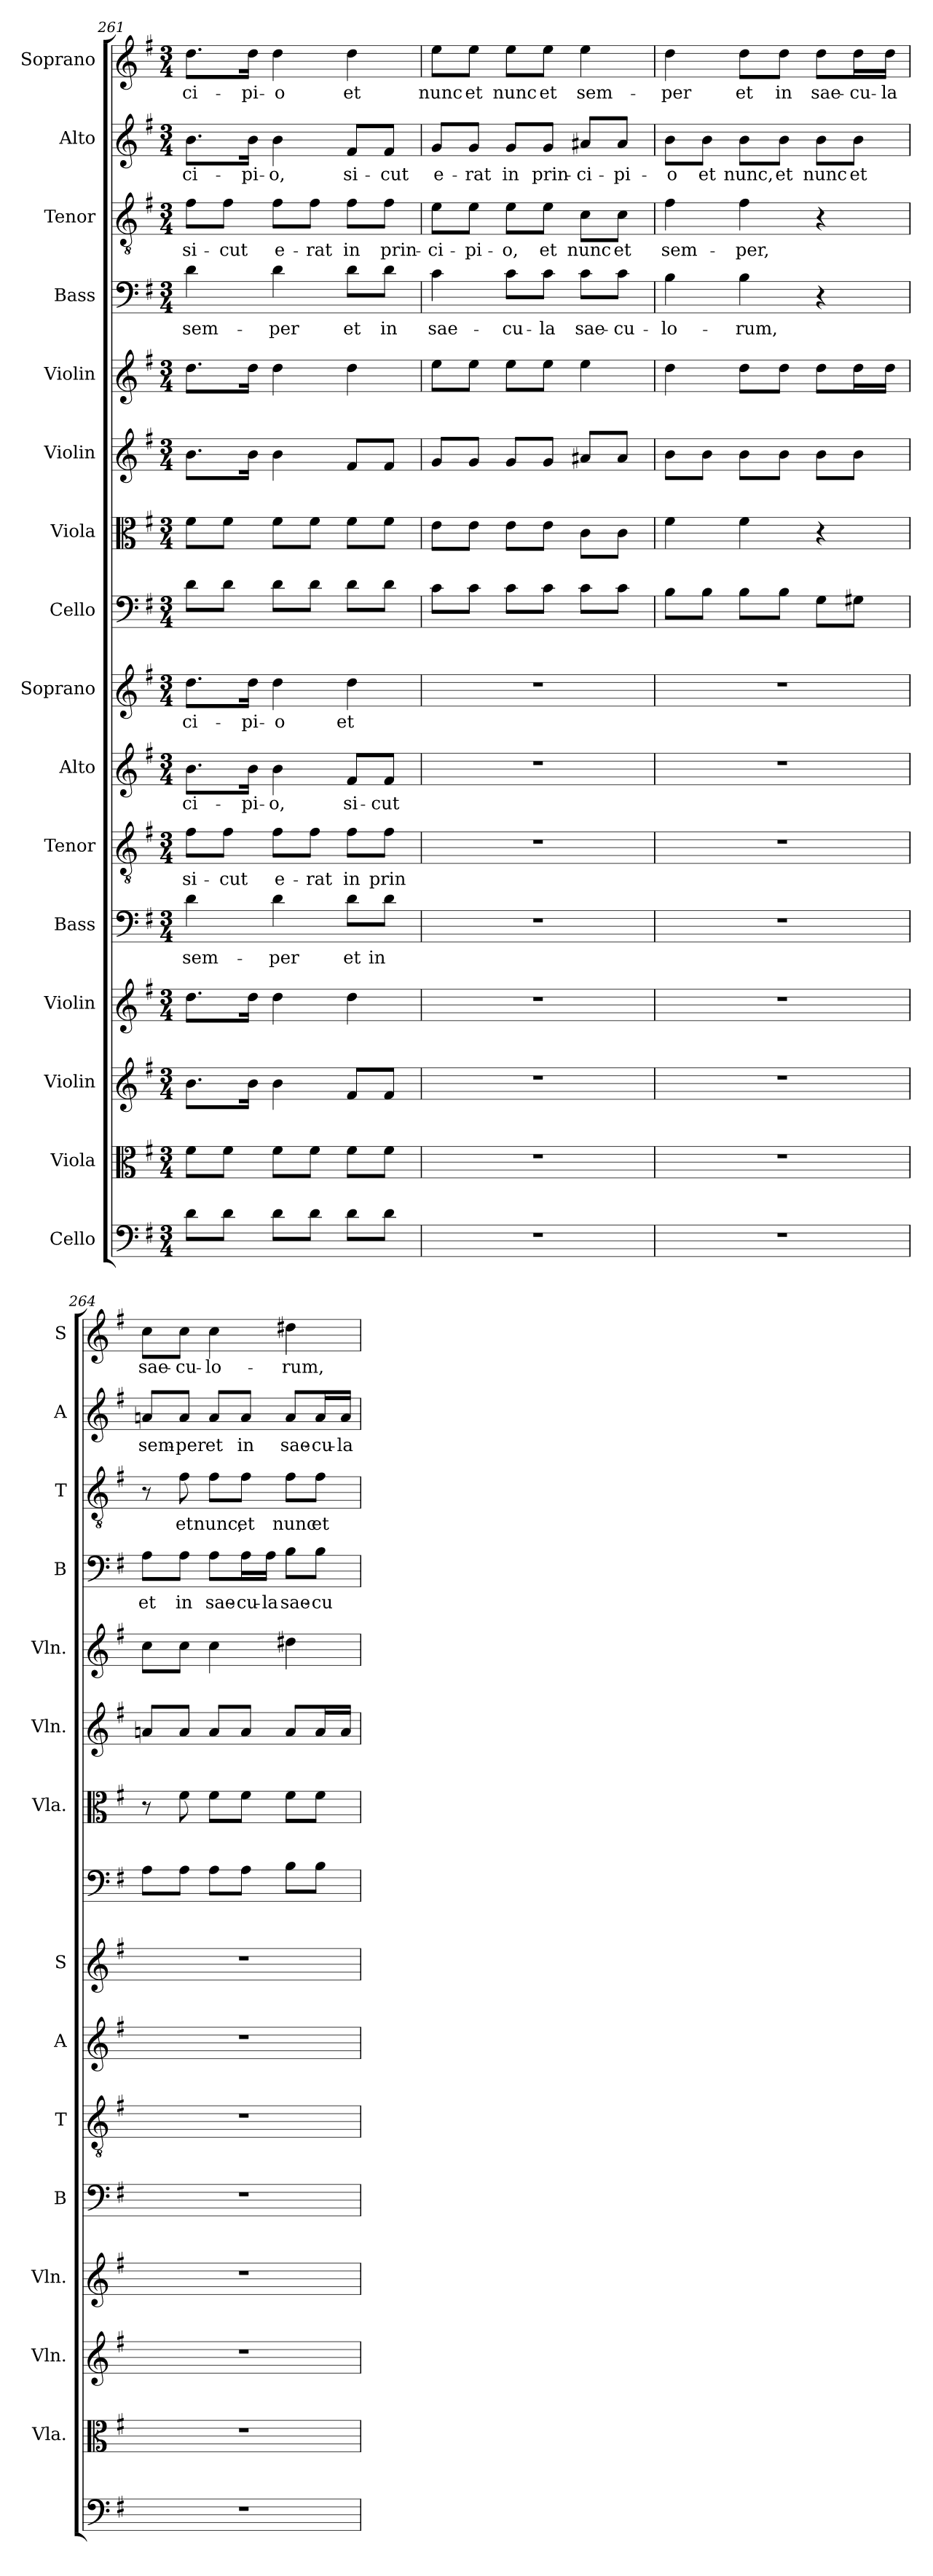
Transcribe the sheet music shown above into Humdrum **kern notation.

**kern	**kern	**kern	**kern	**kern	**text	**kern	**text	**kern	**text	**kern	**text	**kern	**kern	**kern	**kern	**kern	**text	**kern	**text	**kern	**text	**kern	**text
*part16	*part15	*part14	*part13	*part12	*part12	*part11	*part11	*part10	*part10	*part9	*part9	*part8	*part7	*part6	*part5	*part4	*part4	*part3	*part3	*part2	*part2	*part1	*part1
*staff16	*staff15	*staff14	*staff13	*staff12	*staff12	*staff11	*staff11	*staff10	*staff10	*staff9	*staff9	*staff8	*staff7	*staff6	*staff5	*staff4	*staff4	*staff3	*staff3	*staff2	*staff2	*staff1	*staff1
*I"Cello	*I"Viola	*I"Violin	*I"Violin	*I"Bass	*	*I"Tenor	*	*I"Alto	*	*I"Soprano	*	*I"Cello	*I"Viola	*I"Violin	*I"Violin	*I"Bass	*	*I"Tenor	*	*I"Alto	*	*I"Soprano	*
*	*I'Vla.	*I'Vln.	*I'Vln.	*I'B	*	*I'T	*	*I'A	*	*I'S	*	*	*I'Vla.	*I'Vln.	*I'Vln.	*I'B	*	*I'T	*	*I'A	*	*I'S	*
*clefF4	*clefC3	*clefG2	*clefG2	*clefF4	*	*clefGv2	*	*clefG2	*	*clefG2	*	*clefF4	*clefC3	*clefG2	*clefG2	*clefF4	*	*clefGv2	*	*clefG2	*	*clefG2	*
*k[f#]	*k[f#]	*k[f#]	*k[f#]	*k[f#]	*	*k[f#]	*	*k[f#]	*	*k[f#]	*	*k[f#]	*k[f#]	*k[f#]	*k[f#]	*k[f#]	*	*k[f#]	*	*k[f#]	*	*k[f#]	*
*e:	*e:	*e:	*e:	*e:	*	*e:	*	*e:	*	*e:	*	*e:	*e:	*e:	*e:	*e:	*	*e:	*	*e:	*	*e:	*
*M3/4	*M3/4	*M3/4	*M3/4	*M3/4	*	*M3/4	*	*M3/4	*	*M3/4	*	*M3/4	*M3/4	*M3/4	*M3/4	*M3/4	*	*M3/4	*	*M3/4	*	*M3/4	*
=261	=261	=261	=261	=261	=261	=261	=261	=261	=261	=261	=261	=261	=261	=261	=261	=261	=261	=261	=261	=261	=261	=261	=261
!	!	!	!	!	!LO:LY:b	!	!	!	!	!	!	!	!	!	!	!	!	!	!	!	!	!	!
!	!	!	!	!	!	!	!LO:LY:b	!	!	!	!	!	!	!	!	!	!	!	!	!	!	!	!
!	!	!	!	!	!	!	!	!	!LO:LY:b	!	!	!	!	!	!	!	!	!	!	!	!	!	!
!	!	!	!	!	!	!	!	!	!	!	!LO:LY:b	!	!	!	!	!	!	!	!	!	!	!	!
!	!	!	!	!	!	!	!	!	!	!	!	!	!	!	!	!	!LO:LY:b	!	!	!	!	!	!
!	!	!	!	!	!	!	!	!	!	!	!	!	!	!	!	!	!	!	!LO:LY:b	!	!	!	!
!	!	!	!	!	!	!	!	!	!	!	!	!	!	!	!	!	!	!	!	!	!LO:LY:b	!	!
!	!	!	!	!	!	!	!	!	!	!	!	!	!	!	!	!	!	!	!	!	!	!	!LO:LY:b
8d\L	8f#\L	8.b\L	8.dd\L	4d\	sem-	8f#\L	si-	8.b\L	-ci-	8.dd\L	-ci-	8d\L	8f#\L	8.b\L	8.dd\L	4d\	sem-	8f#\L	si-	8.b\L	-ci-	8.dd\L	-ci-
!	!	!	!	!	!	!	!LO:LY:b	!	!	!	!	!	!	!	!	!	!	!	!	!	!	!	!
!	!	!	!	!	!	!	!	!	!	!	!	!	!	!	!	!	!	!	!LO:LY:b	!	!	!	!
8d\J	8f#\J	.	.	.	.	8f#\J	-cut	.	.	.	.	8d\J	8f#\J	.	.	.	.	8f#\J	-cut	.	.	.	.
!	!	!	!	!	!	!	!	!	!LO:LY:b	!	!	!	!	!	!	!	!	!	!	!	!	!	!
!	!	!	!	!	!	!	!	!	!	!	!LO:LY:b	!	!	!	!	!	!	!	!	!	!	!	!
!	!	!	!	!	!	!	!	!	!	!	!	!	!	!	!	!	!	!	!	!	!LO:LY:b	!	!
!	!	!	!	!	!	!	!	!	!	!	!	!	!	!	!	!	!	!	!	!	!	!	!LO:LY:b
.	.	16b\Jk	16dd\Jk	.	.	.	.	16b\Jk	-pi-	16dd\Jk	-pi-	.	.	16b\Jk	16dd\Jk	.	.	.	.	16b\Jk	-pi-	16dd\Jk	-pi-
!	!	!	!	!	!LO:LY:b	!	!	!	!	!	!	!	!	!	!	!	!	!	!	!	!	!	!
!	!	!	!	!	!	!	!LO:LY:b	!	!	!	!	!	!	!	!	!	!	!	!	!	!	!	!
!	!	!	!	!	!	!	!	!	!LO:LY:b	!	!	!	!	!	!	!	!	!	!	!	!	!	!
!	!	!	!	!	!	!	!	!	!	!	!LO:LY:b	!	!	!	!	!	!	!	!	!	!	!	!
!	!	!	!	!	!	!	!	!	!	!	!	!	!	!	!	!	!LO:LY:b	!	!	!	!	!	!
!	!	!	!	!	!	!	!	!	!	!	!	!	!	!	!	!	!	!	!LO:LY:b	!	!	!	!
!	!	!	!	!	!	!	!	!	!	!	!	!	!	!	!	!	!	!	!	!	!LO:LY:b	!	!
!	!	!	!	!	!	!	!	!	!	!	!	!	!	!	!	!	!	!	!	!	!	!	!LO:LY:b
8d\L	8f#\L	4b\	4dd\	4d\	-per	8f#\L	e-	4b\	-o,	4dd\	-o	8d\L	8f#\L	4b\	4dd\	4d\	-per	8f#\L	e-	4b\	-o,	4dd\	-o
!	!	!	!	!	!	!	!LO:LY:b	!	!	!	!	!	!	!	!	!	!	!	!	!	!	!	!
!	!	!	!	!	!	!	!	!	!	!	!	!	!	!	!	!	!	!	!LO:LY:b	!	!	!	!
8d\J	8f#\J	.	.	.	.	8f#\J	-rat	.	.	.	.	8d\J	8f#\J	.	.	.	.	8f#\J	-rat	.	.	.	.
!	!	!	!	!	!LO:LY:b	!	!	!	!	!	!	!	!	!	!	!	!	!	!	!	!	!	!
!	!	!	!	!	!	!	!LO:LY:b	!	!	!	!	!	!	!	!	!	!	!	!	!	!	!	!
!	!	!	!	!	!	!	!	!	!LO:LY:b	!	!	!	!	!	!	!	!	!	!	!	!	!	!
!	!	!	!	!	!	!	!	!	!	!	!LO:LY:b	!	!	!	!	!	!	!	!	!	!	!	!
!	!	!	!	!	!	!	!	!	!	!	!	!	!	!	!	!	!LO:LY:b	!	!	!	!	!	!
!	!	!	!	!	!	!	!	!	!	!	!	!	!	!	!	!	!	!	!LO:LY:b	!	!	!	!
!	!	!	!	!	!	!	!	!	!	!	!	!	!	!	!	!	!	!	!	!	!LO:LY:b	!	!
!	!	!	!	!	!	!	!	!	!	!	!	!	!	!	!	!	!	!	!	!	!	!	!LO:LY:b
8d\L	8f#\L	8f#/L	4dd\	8d\L	et	8f#\L	in	8f#/L	si-	4dd\	et	8d\L	8f#\L	8f#/L	4dd\	8d\L	et	8f#\L	in	8f#/L	si-	4dd\	et
!	!	!	!	!	!LO:LY:b	!	!	!	!	!	!	!	!	!	!	!	!	!	!	!	!	!	!
!	!	!	!	!	!	!	!LO:LY:b	!	!	!	!	!	!	!	!	!	!	!	!	!	!	!	!
!	!	!	!	!	!	!	!	!	!LO:LY:b	!	!	!	!	!	!	!	!	!	!	!	!	!	!
!	!	!	!	!	!	!	!	!	!	!	!	!	!	!	!	!	!LO:LY:b	!	!	!	!	!	!
!	!	!	!	!	!	!	!	!	!	!	!	!	!	!	!	!	!	!	!LO:LY:b	!	!	!	!
!	!	!	!	!	!	!	!	!	!	!	!	!	!	!	!	!	!	!	!	!	!LO:LY:b	!	!
8d\J	8f#\J	8f#/J	.	8d\J	in	8f#\J	prin-	8f#/J	-cut	.	.	8d\J	8f#\J	8f#/J	.	8d\J	in	8f#\J	prin-	8f#/J	-cut	.	.
!!LO:PB:g=z
=262	=262	=262	=262	=262	=262	=262	=262	=262	=262	=262	=262	=262	=262	=262	=262	=262	=262	=262	=262	=262	=262	=262	=262
!	!	!	!	!	!	!	!	!	!	!	!	!	!	!	!	!	!LO:LY:b	!	!	!	!	!	!
!	!	!	!	!	!	!	!	!	!	!	!	!	!	!	!	!	!	!	!LO:LY:b	!	!	!	!
!	!	!	!	!	!	!	!	!	!	!	!	!	!	!	!	!	!	!	!	!	!LO:LY:b	!	!
!	!	!	!	!	!	!	!	!	!	!	!	!	!	!	!	!	!	!	!	!	!	!	!LO:LY:b
2.r	2.r	2.r	2.r	2.r	.	2.r	.	2.r	.	2.r	.	8c\L	8e\L	8g/L	8ee\L	4c\	sae-	8e\L	-ci-	8g/L	e-	8ee\L	nunc
!	!	!	!	!	!	!	!	!	!	!	!	!	!	!	!	!	!	!	!LO:LY:b	!	!	!	!
!	!	!	!	!	!	!	!	!	!	!	!	!	!	!	!	!	!	!	!	!	!LO:LY:b	!	!
!	!	!	!	!	!	!	!	!	!	!	!	!	!	!	!	!	!	!	!	!	!	!	!LO:LY:b
.	.	.	.	.	.	.	.	.	.	.	.	8c\J	8e\J	8g/J	8ee\J	.	.	8e\J	-pi-	8g/J	-rat	8ee\J	et
!	!	!	!	!	!	!	!	!	!	!	!	!	!	!	!	!	!LO:LY:b	!	!	!	!	!	!
!	!	!	!	!	!	!	!	!	!	!	!	!	!	!	!	!	!	!	!LO:LY:b	!	!	!	!
!	!	!	!	!	!	!	!	!	!	!	!	!	!	!	!	!	!	!	!	!	!LO:LY:b	!	!
!	!	!	!	!	!	!	!	!	!	!	!	!	!	!	!	!	!	!	!	!	!	!	!LO:LY:b
.	.	.	.	.	.	.	.	.	.	.	.	8c\L	8e\L	8g/L	8ee\L	8c\L	-cu-	8e\L	-o,	8g/L	in	8ee\L	nunc
!	!	!	!	!	!	!	!	!	!	!	!	!	!	!	!	!	!LO:LY:b	!	!	!	!	!	!
!	!	!	!	!	!	!	!	!	!	!	!	!	!	!	!	!	!	!	!LO:LY:b	!	!	!	!
!	!	!	!	!	!	!	!	!	!	!	!	!	!	!	!	!	!	!	!	!	!LO:LY:b	!	!
!	!	!	!	!	!	!	!	!	!	!	!	!	!	!	!	!	!	!	!	!	!	!	!LO:LY:b
.	.	.	.	.	.	.	.	.	.	.	.	8c\J	8e\J	8g/J	8ee\J	8c\J	-la	8e\J	et	8g/J	prin-	8ee\J	et
!	!	!	!	!	!	!	!	!	!	!	!	!	!	!	!	!	!LO:LY:b	!	!	!	!	!	!
!	!	!	!	!	!	!	!	!	!	!	!	!	!	!	!	!	!	!	!LO:LY:b	!	!	!	!
!	!	!	!	!	!	!	!	!	!	!	!	!	!	!	!	!	!	!	!	!	!LO:LY:b	!	!
!	!	!	!	!	!	!	!	!	!	!	!	!	!	!	!	!	!	!	!	!	!	!	!LO:LY:b
.	.	.	.	.	.	.	.	.	.	.	.	8c\L	8c\L	8a#X/L	4ee\	8c\L	sae-	8c\L	nunc	8a#X/L	-ci-	4ee\	sem-
!	!	!	!	!	!	!	!	!	!	!	!	!	!	!	!	!	!LO:LY:b	!	!	!	!	!	!
!	!	!	!	!	!	!	!	!	!	!	!	!	!	!	!	!	!	!	!LO:LY:b	!	!	!	!
!	!	!	!	!	!	!	!	!	!	!	!	!	!	!	!	!	!	!	!	!	!LO:LY:b	!	!
.	.	.	.	.	.	.	.	.	.	.	.	8c\J	8c\J	8a#/J	.	8c\J	-cu-	8c\J	et	8a#/J	-pi-	.	.
=263	=263	=263	=263	=263	=263	=263	=263	=263	=263	=263	=263	=263	=263	=263	=263	=263	=263	=263	=263	=263	=263	=263	=263
!	!	!	!	!	!	!	!	!	!	!	!	!	!	!	!	!	!LO:LY:b	!	!	!	!	!	!
!	!	!	!	!	!	!	!	!	!	!	!	!	!	!	!	!	!	!	!LO:LY:b	!	!	!	!
!	!	!	!	!	!	!	!	!	!	!	!	!	!	!	!	!	!	!	!	!	!LO:LY:b	!	!
!	!	!	!	!	!	!	!	!	!	!	!	!	!	!	!	!	!	!	!	!	!	!	!LO:LY:b
2.r	2.r	2.r	2.r	2.r	.	2.r	.	2.r	.	2.r	.	8B\L	4f#\	8b\L	4dd\	4B\	-lo-	4f#\	sem-	8b\L	-o	4dd\	-per
!	!	!	!	!	!	!	!	!	!	!	!	!	!	!	!	!	!	!	!	!	!LO:LY:b	!	!
.	.	.	.	.	.	.	.	.	.	.	.	8B\J	.	8b\J	.	.	.	.	.	8b\J	et	.	.
!	!	!	!	!	!	!	!	!	!	!	!	!	!	!	!	!	!LO:LY:b	!	!	!	!	!	!
!	!	!	!	!	!	!	!	!	!	!	!	!	!	!	!	!	!	!	!LO:LY:b	!	!	!	!
!	!	!	!	!	!	!	!	!	!	!	!	!	!	!	!	!	!	!	!	!	!LO:LY:b	!	!
!	!	!	!	!	!	!	!	!	!	!	!	!	!	!	!	!	!	!	!	!	!	!	!LO:LY:b
.	.	.	.	.	.	.	.	.	.	.	.	8B\L	4f#\	8b\L	8dd\L	4B\	-rum,	4f#\	-per,	8b\L	nunc,	8dd\L	et
!	!	!	!	!	!	!	!	!	!	!	!	!	!	!	!	!	!	!	!	!	!LO:LY:b	!	!
!	!	!	!	!	!	!	!	!	!	!	!	!	!	!	!	!	!	!	!	!	!	!	!LO:LY:b
.	.	.	.	.	.	.	.	.	.	.	.	8B\J	.	8b\J	8dd\J	.	.	.	.	8b\J	et	8dd\J	in
!	!	!	!	!	!	!	!	!	!	!	!	!	!	!	!	!	!	!	!	!	!LO:LY:b	!	!
!	!	!	!	!	!	!	!	!	!	!	!	!	!	!	!	!	!	!	!	!	!	!	!LO:LY:b
.	.	.	.	.	.	.	.	.	.	.	.	8G\L	4r	8b\L	8dd\L	4r	.	4r	.	8b\L	nunc	8dd\L	sae-
!	!	!	!	!	!	!	!	!	!	!	!	!	!	!	!	!	!	!	!	!	!LO:LY:b	!	!
!	!	!	!	!	!	!	!	!	!	!	!	!	!	!	!	!	!	!	!	!	!	!	!LO:LY:b
.	.	.	.	.	.	.	.	.	.	.	.	8G#X\J	.	8b\J	16dd\L	.	.	.	.	8b\J	et	16dd\L	-cu-
!	!	!	!	!	!	!	!	!	!	!	!	!	!	!	!	!	!	!	!	!	!	!	!LO:LY:b
.	.	.	.	.	.	.	.	.	.	.	.	.	.	.	16dd\JJ	.	.	.	.	.	.	16dd\JJ	-la
=264	=264	=264	=264	=264	=264	=264	=264	=264	=264	=264	=264	=264	=264	=264	=264	=264	=264	=264	=264	=264	=264	=264	=264
!	!	!	!	!	!	!	!	!	!	!	!	!	!	!	!	!	!LO:LY:b	!	!	!	!	!	!
!	!	!	!	!	!	!	!	!	!	!	!	!	!	!	!	!	!	!	!	!	!LO:LY:b	!	!
!	!	!	!	!	!	!	!	!	!	!	!	!	!	!	!	!	!	!	!	!	!	!	!LO:LY:b
2.r	2.r	2.r	2.r	2.r	.	2.r	.	2.r	.	2.r	.	8A\L	8r	8an/L	8cc\L	8A\L	et	8r	.	8an/L	sem-	8cc\L	sae-
!	!	!	!	!	!	!	!	!	!	!	!	!	!	!	!	!	!LO:LY:b	!	!	!	!	!	!
!	!	!	!	!	!	!	!	!	!	!	!	!	!	!	!	!	!	!	!LO:LY:b	!	!	!	!
!	!	!	!	!	!	!	!	!	!	!	!	!	!	!	!	!	!	!	!	!	!LO:LY:b	!	!
!	!	!	!	!	!	!	!	!	!	!	!	!	!	!	!	!	!	!	!	!	!	!	!LO:LY:b
.	.	.	.	.	.	.	.	.	.	.	.	8A\J	8f#\	8a/J	8cc\J	8A\J	in	8f#\	et	8a/J	-per	8cc\J	-cu-
!	!	!	!	!	!	!	!	!	!	!	!	!	!	!	!	!	!LO:LY:b	!	!	!	!	!	!
!	!	!	!	!	!	!	!	!	!	!	!	!	!	!	!	!	!	!	!LO:LY:b	!	!	!	!
!	!	!	!	!	!	!	!	!	!	!	!	!	!	!	!	!	!	!	!	!	!LO:LY:b	!	!
!	!	!	!	!	!	!	!	!	!	!	!	!	!	!	!	!	!	!	!	!	!	!	!LO:LY:b
.	.	.	.	.	.	.	.	.	.	.	.	8A\L	8f#\L	8a/L	4cc\	8A\L	sae-	8f#\L	nunc,	8a/L	et	4cc\	-lo-
!	!	!	!	!	!	!	!	!	!	!	!	!	!	!	!	!	!LO:LY:b	!	!	!	!	!	!
!	!	!	!	!	!	!	!	!	!	!	!	!	!	!	!	!	!	!	!LO:LY:b	!	!	!	!
!	!	!	!	!	!	!	!	!	!	!	!	!	!	!	!	!	!	!	!	!	!LO:LY:b	!	!
.	.	.	.	.	.	.	.	.	.	.	.	8A\J	8f#\J	8a/J	.	16A\L	-cu-	8f#\J	et	8a/J	in	.	.
!	!	!	!	!	!	!	!	!	!	!	!	!	!	!	!	!	!LO:LY:b	!	!	!	!	!	!
.	.	.	.	.	.	.	.	.	.	.	.	.	.	.	.	16A\JJ	-la	.	.	.	.	.	.
!	!	!	!	!	!	!	!	!	!	!	!	!	!	!	!	!	!LO:LY:b	!	!	!	!	!	!
!	!	!	!	!	!	!	!	!	!	!	!	!	!	!	!	!	!	!	!LO:LY:b	!	!	!	!
!	!	!	!	!	!	!	!	!	!	!	!	!	!	!	!	!	!	!	!	!	!LO:LY:b	!	!
!	!	!	!	!	!	!	!	!	!	!	!	!	!	!	!	!	!	!	!	!	!	!	!LO:LY:b
.	.	.	.	.	.	.	.	.	.	.	.	8B\L	8f#\L	8a/L	4dd#X\	8B\L	sae-	8f#\L	nunc	8a/L	sae-	4dd#X\	-rum,
!	!	!	!	!	!	!	!	!	!	!	!	!	!	!	!	!	!LO:LY:b	!	!	!	!	!	!
!	!	!	!	!	!	!	!	!	!	!	!	!	!	!	!	!	!	!	!LO:LY:b	!	!	!	!
!	!	!	!	!	!	!	!	!	!	!	!	!	!	!	!	!	!	!	!	!	!LO:LY:b	!	!
.	.	.	.	.	.	.	.	.	.	.	.	8B\J	8f#\J	16a/L	.	8B\J	-cu-	8f#\J	et	16a/L	-cu-	.	.
!	!	!	!	!	!	!	!	!	!	!	!	!	!	!	!	!	!	!	!	!	!LO:LY:b	!	!
.	.	.	.	.	.	.	.	.	.	.	.	.	.	16a/JJ	.	.	.	.	.	16a/JJ	-la	.	.
=	=	=	=	=	=	=	=	=	=	=	=	=	=	=	=	=	=	=	=	=	=	=	=
*-	*-	*-	*-	*-	*-	*-	*-	*-	*-	*-	*-	*-	*-	*-	*-	*-	*-	*-	*-	*-	*-	*-	*-
